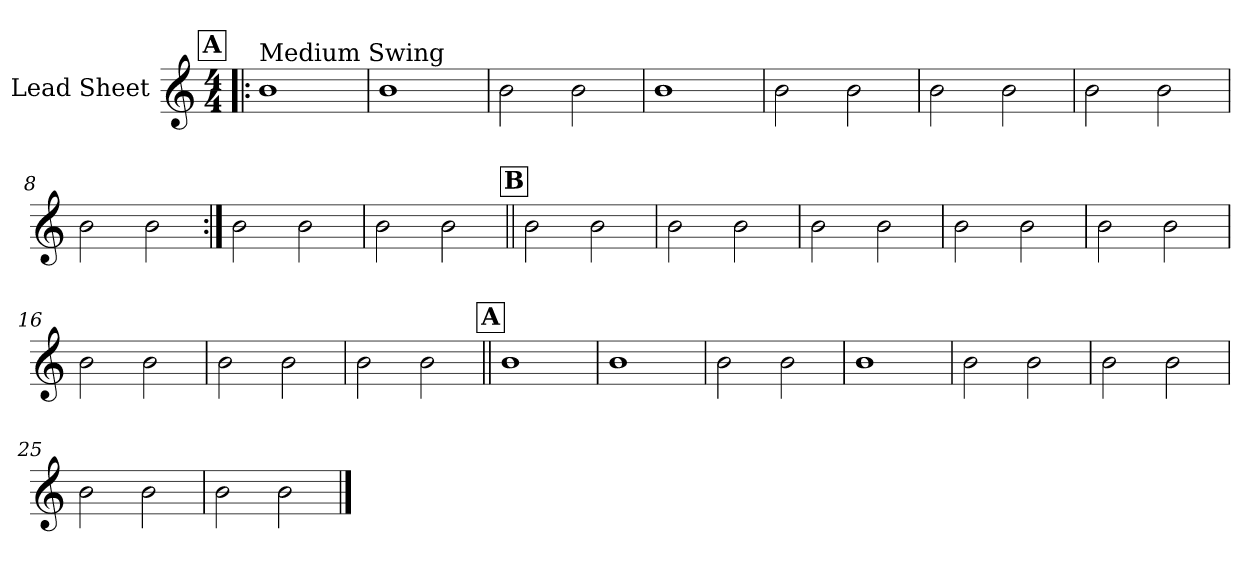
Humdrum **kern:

**kern
*part1
*staff1
*I"Lead Sheet
*clefG2
*k[]
*M4/4
!!LO:REH:place=s1:a:fs=14:t=A
=1!|:
!LO:TX:a:t=Medium Swing
1b
=2
1b
=3
2b\
2b\
=4
1b
!!LO:LB:g=z
=5
2b\
2b\
=6
2b\
2b\
=7
2b\
2b\
=8
2b\
2b\
!!LO:LB:g=z
=9:|!
2b\
2b\
=10
2b\
2b\
!!LO:LB:g=z
!!LO:REH:place=s1:a:fs=14:t=B
=11||
2b\
2b\
=12
2b\
2b\
=13
2b\
2b\
=14
2b\
2b\
!!LO:LB:g=z
=15
2b\
2b\
=16
2b\
2b\
=17
2b\
2b\
=18
2b\
2b\
!!LO:LB:g=z
!!LO:REH:place=s1:a:fs=14:t=A
=19||
1b
=20
1b
=21
2b\
2b\
=22
1b
!!LO:LB:g=z
=23
2b\
2b\
=24
2b\
2b\
=25
2b\
2b\
=26
2b\
2b\
==
*-
